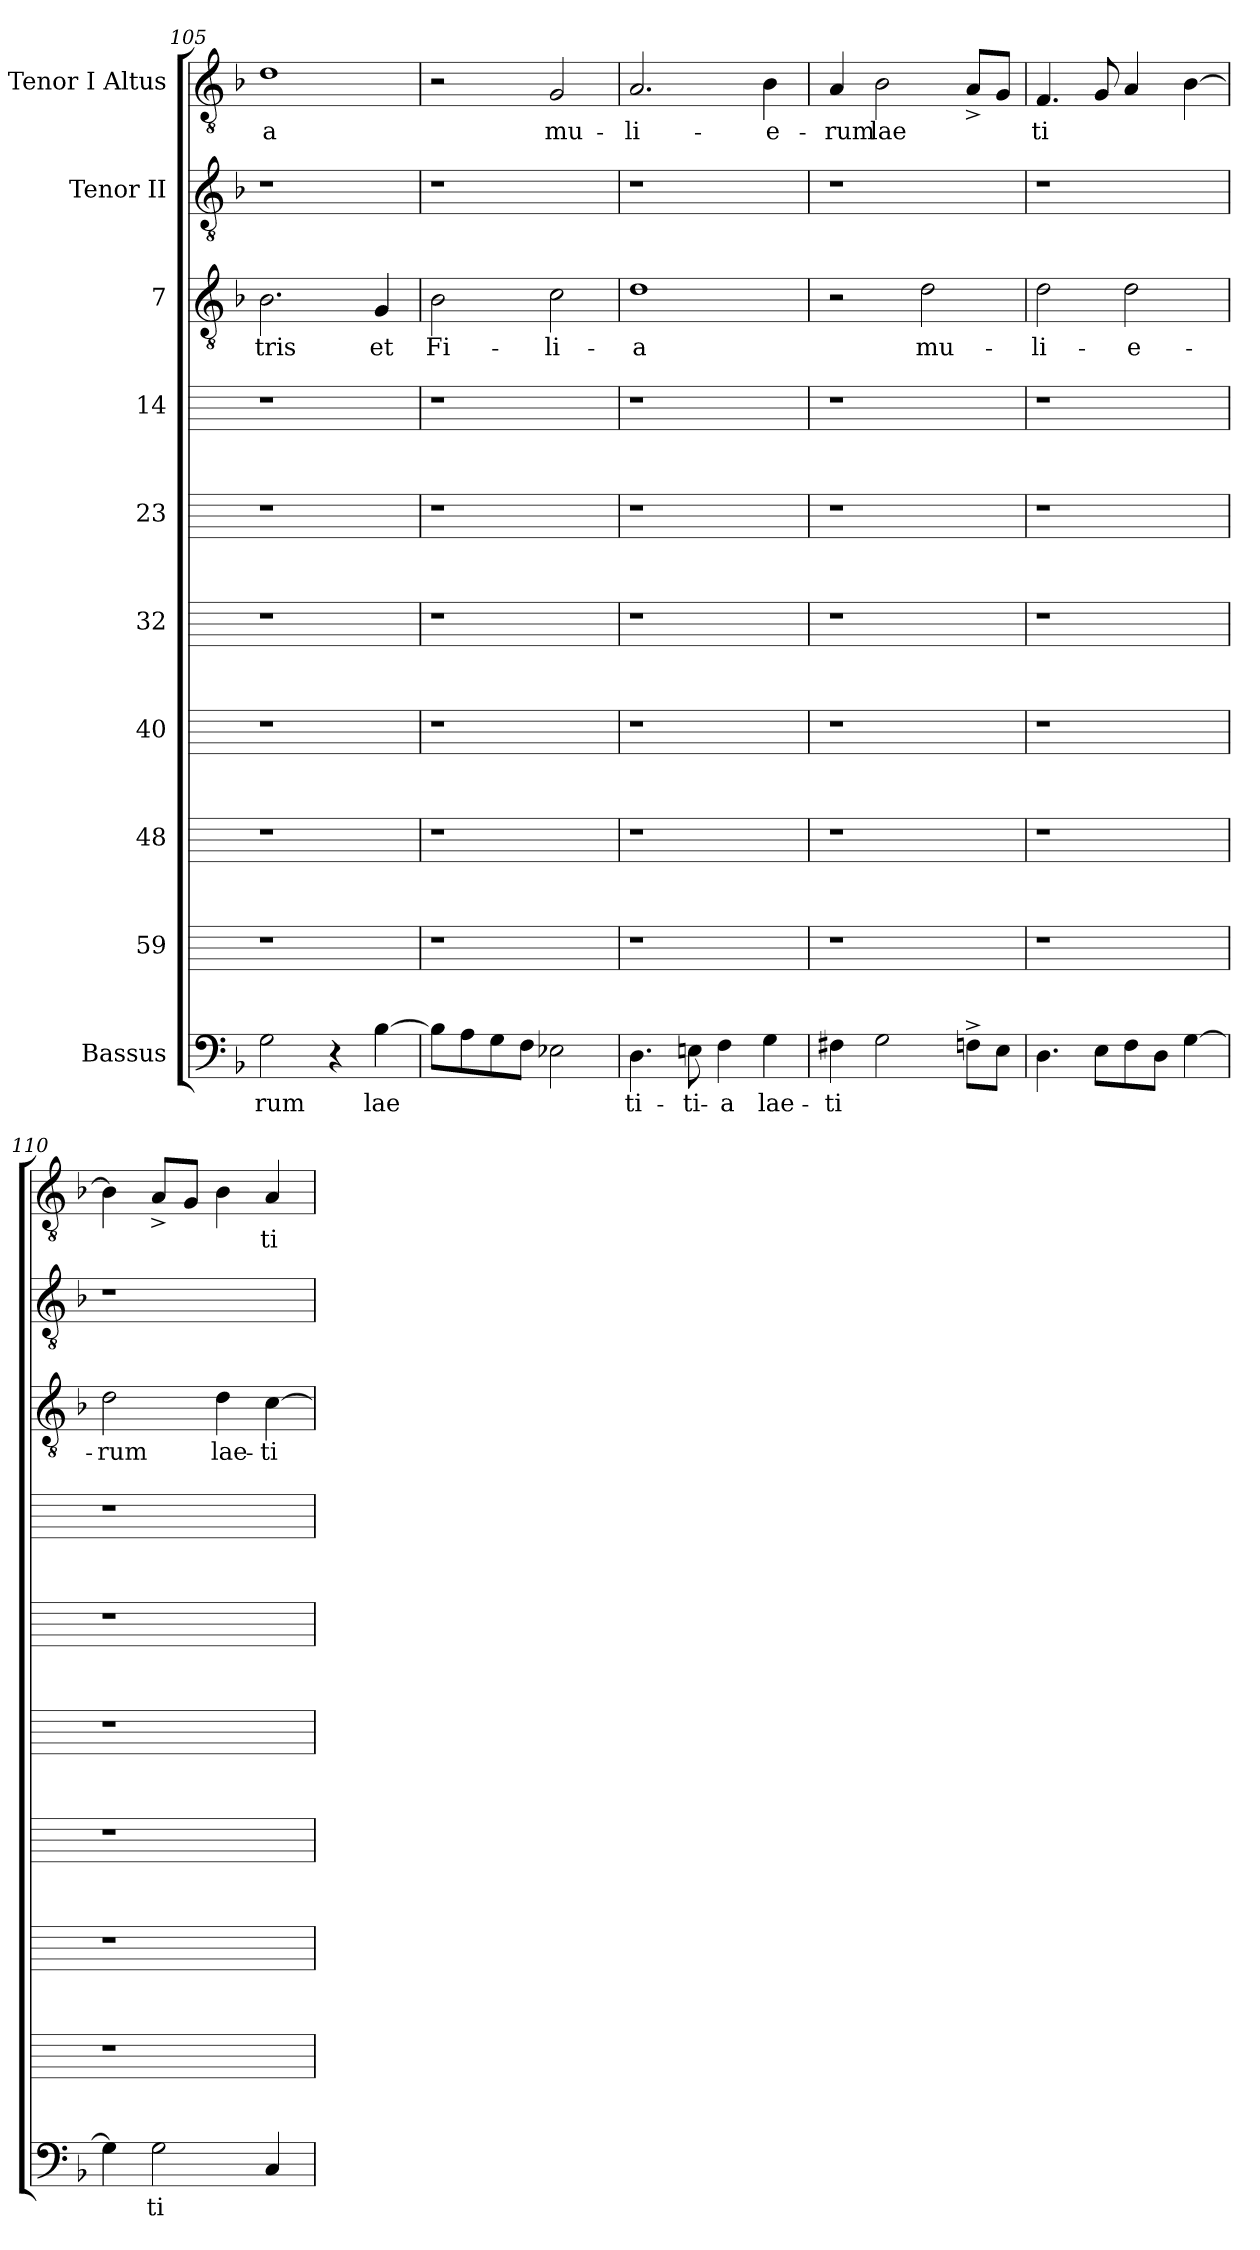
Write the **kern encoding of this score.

**kern	**text	**kern	**kern	**kern	**kern	**kern	**kern	**kern	**text	**kern	**kern	**text
*part10	*part10	*part9	*part8	*part7	*part6	*part5	*part4	*part3	*part3	*part2	*part1	*part1
*staff10	*staff10	*staff9	*staff8	*staff7	*staff6	*staff5	*staff4	*staff3	*staff3	*staff2	*staff1	*staff1
*I"Bassus	*	*I"59	*I"48	*I"40	*I"32	*I"23	*I"14	*I"7	*	*I"Tenor II	*I"Tenor I  Altus	*
!!LO:LB:g=z
*clefF4	*	*	*	*	*	*	*	*clefGv2	*	*clefGv2	*clefGv2	*
*k[b-]	*	*	*	*	*	*	*	*k[b-]	*	*k[b-]	*k[b-]	*
*F:	*	*	*	*	*	*	*	*F:	*	*F:	*F:	*
=105	=105	=105	=105	=105	=105	=105	=105	=105	=105	=105	=105	=105
!	!LO:LY:b:cj	!	!	!	!	!	!	!	!LO:LY:b:cj	!	!	!LO:LY:b:cj
2G\	-rum	1r	1r	1r	1r	1r	1r	2.B-\	tris	1r	1d	-a
4r	.	.	.	.	.	.	.	.	.	.	.	.
!	!LO:LY:b:cj	!	!	!	!	!	!	!	!LO:LY:b:cj	!	!	!
[>4B-\	lae	.	.	.	.	.	.	4G/	et	.	.	.
=106	=106	=106	=106	=106	=106	=106	=106	=106	=106	=106	=106	=106
!	!	!	!	!	!	!	!	!	!LO:LY:b:cj	!	!	!
8B-\L]	.	1r	1r	1r	1r	1r	1r	2B-\	Fi-	1r	2r	.
8A\	.	.	.	.	.	.	.	.	.	.	.	.
8G\	.	.	.	.	.	.	.	.	.	.	.	.
8F\J	.	.	.	.	.	.	.	.	.	.	.	.
!	!	!	!	!	!	!	!	!	!LO:LY:b:cj	!	!	!LO:LY:b:cj
2E-X\	.	.	.	.	.	.	.	2c\	-li-	.	2G/	mu-
=107	=107	=107	=107	=107	=107	=107	=107	=107	=107	=107	=107	=107
!	!LO:LY:b:cj	!	!	!	!	!	!	!	!LO:LY:b:cj	!	!	!LO:LY:b:cj
4.D\	ti-	1r	1r	1r	1r	1r	1r	1d	-a	1r	2.A/	-li-
!	!LO:LY:b	!	!	!	!	!	!	!	!	!	!	!
8En\	-ti-	.	.	.	.	.	.	.	.	.	.	.
!	!LO:LY:b:rj	!	!	!	!	!	!	!	!	!	!	!
4F\	-a	.	.	.	.	.	.	.	.	.	.	.
!	!LO:LY:b:cj	!	!	!	!	!	!	!	!	!	!	!LO:LY:b:cj
4G\	lae-	.	.	.	.	.	.	.	.	.	4B-\	-e-
=108	=108	=108	=108	=108	=108	=108	=108	=108	=108	=108	=108	=108
!	!LO:LY:b:cj	!	!	!	!	!	!	!	!	!	!	!LO:LY:b:cj
4F#X\	-ti	1r	1r	1r	1r	1r	1r	2r	.	1r	4A/	-rum
!	!	!	!	!	!	!	!	!	!	!	!	!LO:LY:b:cj
2G\	.	.	.	.	.	.	.	.	.	.	2B-\	lae
!	!	!	!	!	!	!	!	!	!LO:LY:b:cj	!	!	!
.	.	.	.	.	.	.	.	2d\	mu-	.	.	.
8Fn^<\L	.	.	.	.	.	.	.	.	.	.	8A^>/L	.
8E\J	.	.	.	.	.	.	.	.	.	.	8G/J	.
=109	=109	=109	=109	=109	=109	=109	=109	=109	=109	=109	=109	=109
!	!	!	!	!	!	!	!	!	!LO:LY:b:cj	!	!	!LO:LY:b:cj
4.D\	.	1r	1r	1r	1r	1r	1r	2d\	-li-	1r	4.F/	ti
8E\L	.	.	.	.	.	.	.	.	.	.	8G/	.
!	!	!	!	!	!	!	!	!	!LO:LY:b:cj	!	!	!
8F\	.	.	.	.	.	.	.	2d\	-e-	.	4A/	.
8D\J	.	.	.	.	.	.	.	.	.	.	.	.
[>4G\	.	.	.	.	.	.	.	.	.	.	[>4B-\	.
=110	=110	=110	=110	=110	=110	=110	=110	=110	=110	=110	=110	=110
!	!	!	!	!	!	!	!	!	!LO:LY:b:cj	!	!	!
4G\]	.	1r	1r	1r	1r	1r	1r	2d\	-rum	1r	4B-\]	.
!	!LO:LY:b:cj	!	!	!	!	!	!	!	!	!	!	!
2G\	ti	.	.	.	.	.	.	.	.	.	8A^>/L	.
.	.	.	.	.	.	.	.	.	.	.	8G/J	.
!	!	!	!	!	!	!	!	!	!LO:LY:b:cj	!	!	!
.	.	.	.	.	.	.	.	4d\	lae-	.	4B-\	.
!	!	!	!	!	!	!	!	!	!LO:LY:b:rj	!	!	!LO:LY:b:cj
4C/	.	.	.	.	.	.	.	[>4c\	-ti	.	4A/	ti-
=	=	=	=	=	=	=	=	=	=	=	=	=
*-	*-	*-	*-	*-	*-	*-	*-	*-	*-	*-	*-	*-
